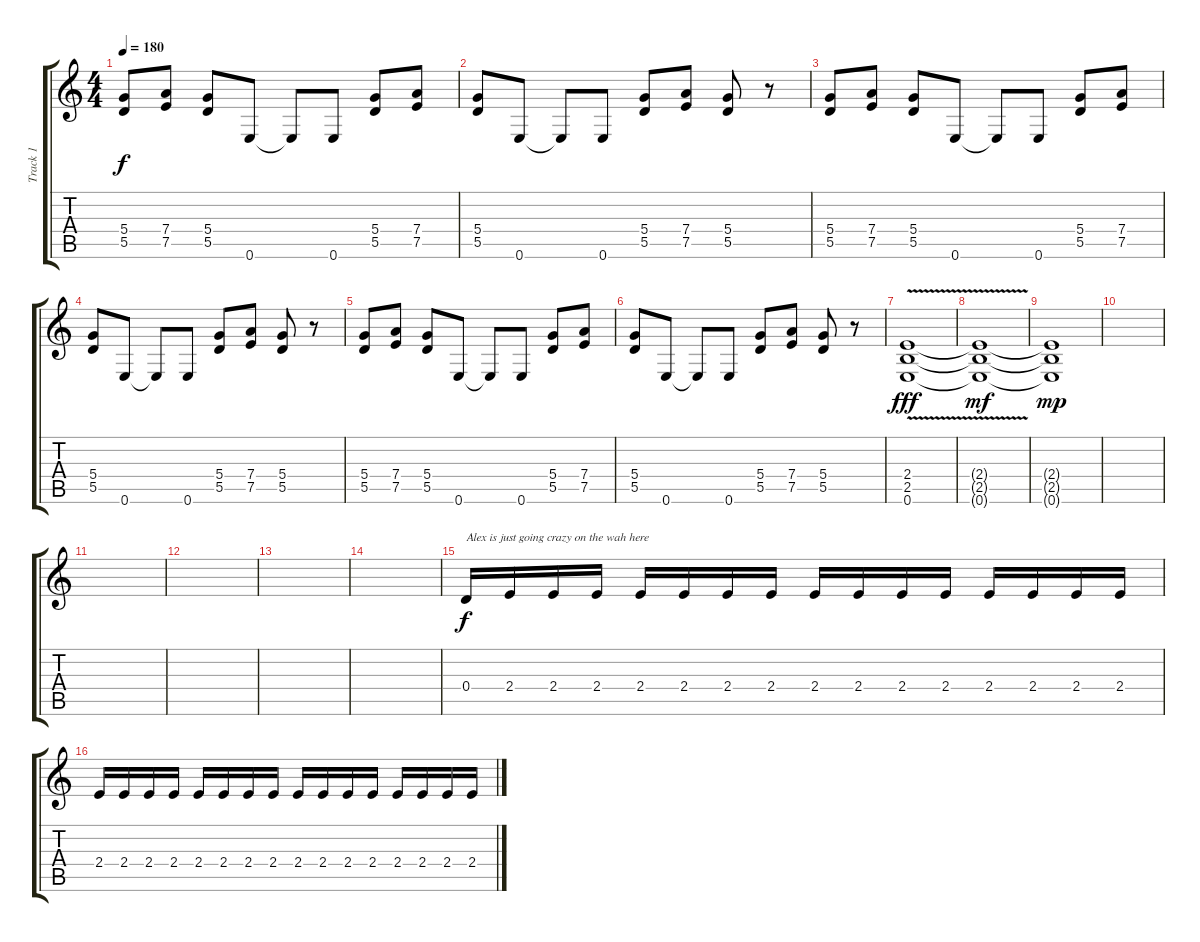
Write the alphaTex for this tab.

\track ("Track 1" "Track 1") {instrument distortionguitar}
\staff {score tabs}
\tuning (E4 B3 G3 D3 A2 E2) {hide}
\ts (4 4)
\tempo 180
\clef g2
\ks c
(5.4 5.5).8{dy f} (7.4 7.5).8 (5.4 5.5).8 0.6.8 0.6{t}.8 0.6.8 (5.4 5.5).8 (7.4 7.5).8 |
(5.4 5.5).8 0.6.8 0.6{t}.8 0.6.8 (5.4 5.5).8 (7.4 7.5).8 (5.4 5.5).8 r.8 |
(5.4 5.5).8 (7.4 7.5).8 (5.4 5.5).8 0.6.8 0.6{t}.8 0.6.8 (5.4 5.5).8 (7.4 7.5).8 |
(5.4 5.5).8 0.6.8 0.6{t}.8 0.6.8 (5.4 5.5).8 (7.4 7.5).8 (5.4 5.5).8 r.8 |
(5.4 5.5).8 (7.4 7.5).8 (5.4 5.5).8 0.6.8 0.6{t}.8 0.6.8 (5.4 5.5).8 (7.4 7.5).8 |
(5.4 5.5).8 0.6.8 0.6{t}.8 0.6.8 (5.4 5.5).8 (7.4 7.5).8 (5.4 5.5).8 r.8 |
(2.4 2.5 0.6{v}).1{dy fff} |
(2.4{t} 2.5{t} 0.6{t}).1{dy mf} |
(2.4{t} 2.5{t} 0.6{t}).1{dy mp} |
|
|
|
|
|
0.4.16{txt "Alex is just going crazy on the wah here" dy f volume 16} 2.4.16 2.4.16 2.4.16 2.4.16 2.4.16 2.4.16 2.4.16 2.4.16 2.4.16 2.4.16 2.4.16 2.4.16 2.4.16 2.4.16 2.4.16 |
2.4.16 2.4.16 2.4.16 2.4.16 2.4.16 2.4.16 2.4.16 2.4.16 2.4.16 2.4.16 2.4.16 2.4.16 2.4.16 2.4.16 2.4.16 2.4.16
